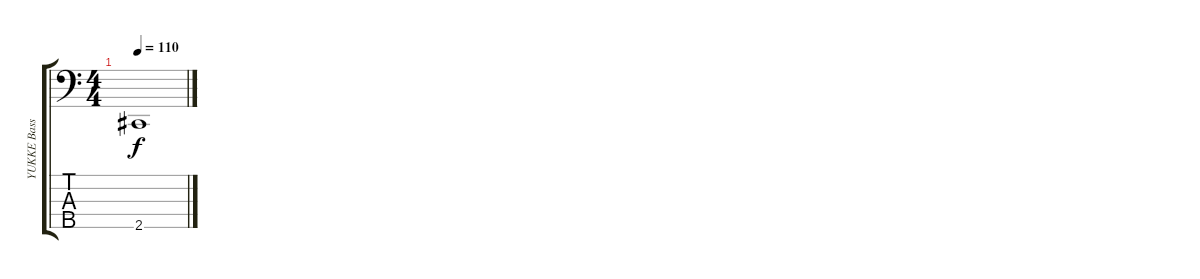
\track ("YUKKE Bass" "YUKKE Bass") {instrument electricbassfinger}
\staff {score tabs}
\tuning (G2 D2 A1 E1 B0) {hide}
\ts (4 4)
\tempo 110
\clef f4
\ks c
2.5{t}.1{dy f}
